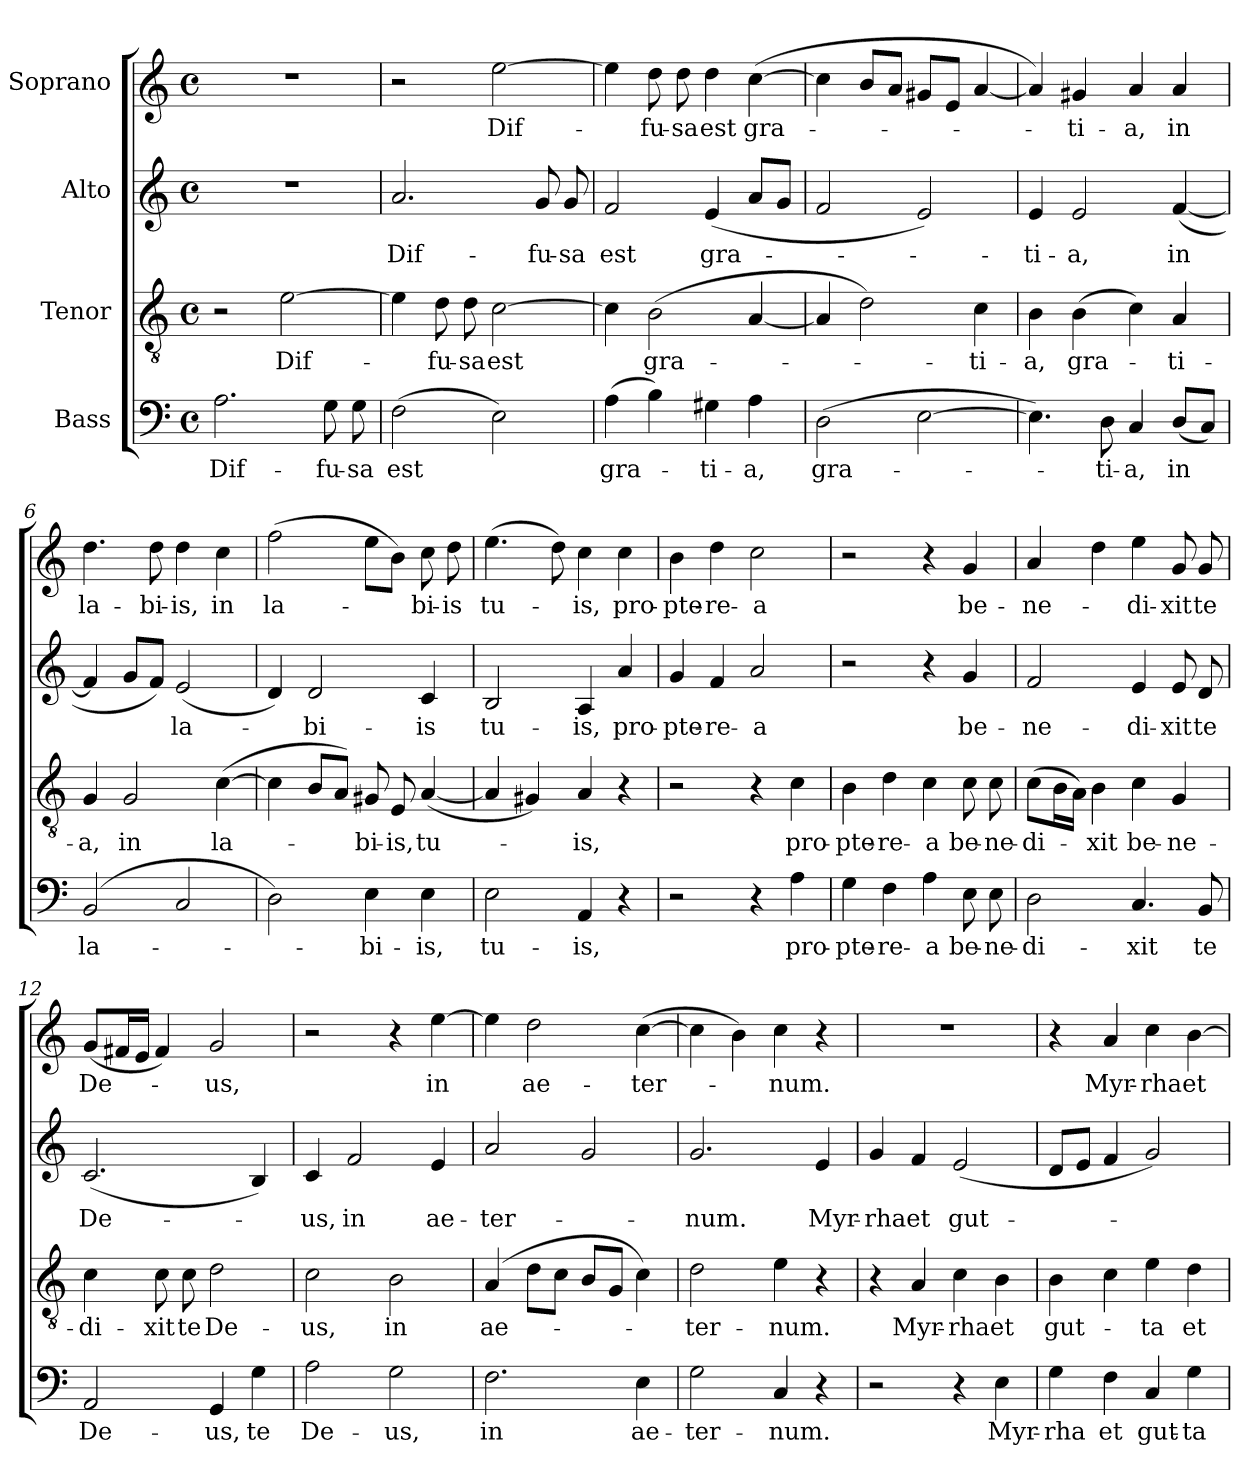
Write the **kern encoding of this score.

**kern	**text	**kern	**text	**kern	**text	**kern	**text
*part4	*part4	*part3	*part3	*part2	*part2	*part1	*part1
*staff4	*staff4	*staff3	*staff3	*staff2	*staff2	*staff1	*staff1
*I"Bass	*	*I"Tenor	*	*I"Alto	*	*I"Soprano	*
*clefF4	*	*clefGv2	*	*clefG2	*	*clefG2	*
*k[]	*	*k[]	*	*k[]	*	*k[]	*
*C:	*	*C:	*	*C:	*	*C:	*
*M4/4	*	*M4/4	*	*M4/4	*	*M4/4	*
*met(c)	*	*met(c)	*	*met(c)	*	*met(c)	*
=1	=1	=1	=1	=1	=1	=1	=1
2.A\	Dif-	2r	.	1r	.	1r	.
.	.	[2e\	Dif-	.	.	.	.
8G\	-fu-	.	.	.	.	.	.
8G\	-sa	.	.	.	.	.	.
=2	=2	=2	=2	=2	=2	=2	=2
(2F\	est	4e\]	.	2.a/	Dif-	2r	.
.	.	8d\	-fu-	.	.	.	.
.	.	8d\	-sa	.	.	.	.
2E\)	.	[2c\	est	.	.	[2ee\	Dif-
.	.	.	.	8g/	-fu-	.	.
.	.	.	.	8g/	-sa	.	.
=3	=3	=3	=3	=3	=3	=3	=3
(4A\	gra-	4c\]	.	2f/	est	4ee\]	.
4B\)	.	(2B\	gra-	.	.	8dd\	-fu-
.	.	.	.	.	.	8dd\	-sa
4G#X\	-ti-	.	.	(4e/	gra-	4dd\	est
4A\	-a,	[4A/	.	8a/L	.	([4cc\	gra-
.	.	.	.	8g/J	.	.	.
=4	=4	=4	=4	=4	=4	=4	=4
(2D\	gra-	4A/]	.	2f/	.	4cc\]	.
.	.	2d\)	.	.	.	8b/L	.
.	.	.	.	.	.	8a/J	.
[2E\	.	.	.	2e/)	.	8g#X/L	.
.	.	.	.	.	.	8e/J	.
.	.	4c\	-ti-	.	.	[4a/	.
=5	=5	=5	=5	=5	=5	=5	=5
4.E\])	.	4B\	-a,	4e/	-ti-	4a/])	.
.	.	(4B\	gra-	2e/	-a,	4g#X/	-ti-
8D\	-ti-	.	.	.	.	.	.
4C/	-a,	4c\)	.	.	.	4a/	-a,
(8D/L	in	4A/	-ti-	([4f/	in	4a/	in
8C/J)	.	.	.	.	.	.	.
!!LO:LB:g=z
=6	=6	=6	=6	=6	=6	=6	=6
(2BB/	la-	4G/	-a,	4f/]	.	4.dd\	la-
.	.	2G/	in	8g/L	.	.	.
.	.	.	.	8f/J)	.	8dd\	-bi-
2C/	.	.	.	(2e/	la-	4dd\	-is,
.	.	([4c\	la-	.	.	4cc\	in
=7	=7	=7	=7	=7	=7	=7	=7
2D\)	.	4c\]	.	4d/)	.	(2ff\	la-
.	.	8B/L	.	2d/	-bi-	.	.
.	.	8A/J)	.	.	.	.	.
4E\	-bi-	8G#X/	-bi-	.	.	8ee\L	.
.	.	8E/	-is,	.	.	8b\J)	.
4E\	-is,	([4A/	tu-	4c/	-is	8cc\	-bi-
.	.	.	.	.	.	8dd\	-is
=8	=8	=8	=8	=8	=8	=8	=8
2E\	tu-	4A/]	.	2B/	tu-	(4.ee\	tu-
.	.	4G#X/)	.	.	.	.	.
.	.	.	.	.	.	8dd\)	.
4AA/	-is,	4A/	-is,	4A/	-is,	4cc\	-is,
4r	.	4r	.	4a/	pro-	4cc\	pro-
=9	=9	=9	=9	=9	=9	=9	=9
2r	.	2r	.	4g/	-pte-	4b\	-pte-
.	.	.	.	4f/	-re-	4dd\	-re-
4r	.	4r	.	2a/	-a	2cc\	-a
4A\	pro-	4c\	pro-	.	.	.	.
=10	=10	=10	=10	=10	=10	=10	=10
4G\	-pte-	4B\	-pte-	2r	.	2r	.
4F\	-re-	4d\	-re-	.	.	.	.
4A\	-a	4c\	-a	4r	.	4r	.
8E\	be-	8c\	be-	4g/	be-	4g/	be-
8E\	-ne-	8c\	-ne-	.	.	.	.
!!LO:LB:g=z
=11	=11	=11	=11	=11	=11	=11	=11
2D\	-di-	(8c\L	-di-	2f/	-ne-	4a/	-ne-
.	.	16B\L	.	.	.	.	.
.	.	16A\JJ)	.	.	.	.	.
.	.	4B\	-xit	.	.	4dd\	.
4.C/	-xit	4c\	be-	4e/	-di-	4ee\	-di-
.	.	4G/	-ne-	8e/	-xit	8g/	-xit
8BB/	te	.	.	8d/	te	8g/	te
=12	=12	=12	=12	=12	=12	=12	=12
2AA/	De-	4c\	-di-	(2.c/	De-	(8g/L	De-
.	.	.	.	.	.	16f#X/L	.
.	.	.	.	.	.	16e/JJ	.
.	.	8c\	-xit	.	.	4f#/)	.
.	.	8c\	te	.	.	.	.
4GG/	-us,	2d\	De-	.	.	2g/	-us,
4G\	te	.	.	4B/)	.	.	.
=13	=13	=13	=13	=13	=13	=13	=13
2A\	De-	2c\	-us,	4c/	-us,	2r	.
.	.	.	.	2f/	in	.	.
2G\	-us,	2B\	in	.	.	4r	.
.	.	.	.	4e/	ae-	[4ee\	in
=14	=14	=14	=14	=14	=14	=14	=14
2.F\	in	(4A/	ae-	2a/	-ter-	4ee\]	.
.	.	8d\L	.	.	.	2dd\	ae-
.	.	8c\J	.	.	.	.	.
.	.	8B/L	.	2g/	.	.	.
.	.	8G/J	.	.	.	.	.
4E\	ae-	4c\)	.	.	.	([4cc\	-ter-
=15	=15	=15	=15	=15	=15	=15	=15
2G\	-ter-	2d\	-ter-	2.g/	-num.	4cc\]	.
.	.	.	.	.	.	4b\)	.
4C/	-num.	4e\	-num.	.	.	4cc\	-num.
4r	.	4r	.	4e/	Myr-	4r	.
=16	=16	=16	=16	=16	=16	=16	=16
2r	.	4r	.	4g/	-rha	1r	.
.	.	4A/	Myr-	4f/	et	.	.
4r	.	4c\	-rha	(2e/	gut-	.	.
4E\	Myr-	4B\	et	.	.	.	.
!!LO:PB:g=z
=17	=17	=17	=17	=17	=17	=17	=17
4G\	-rha	4B\	gut-	8d/L	-­-	4r	.
.	.	.	.	8e/J	.	.	.
4F\	et	4c\	.	4f/	.	4a/	Myr-
4C/	gut-	4e\	-ta	2g/)	.	4cc\	-rha
4G\	-ta	4d\	et	.	.	[4b\	et
=	=	=	=	=	=	=	=
*-	*-	*-	*-	*-	*-	*-	*-
